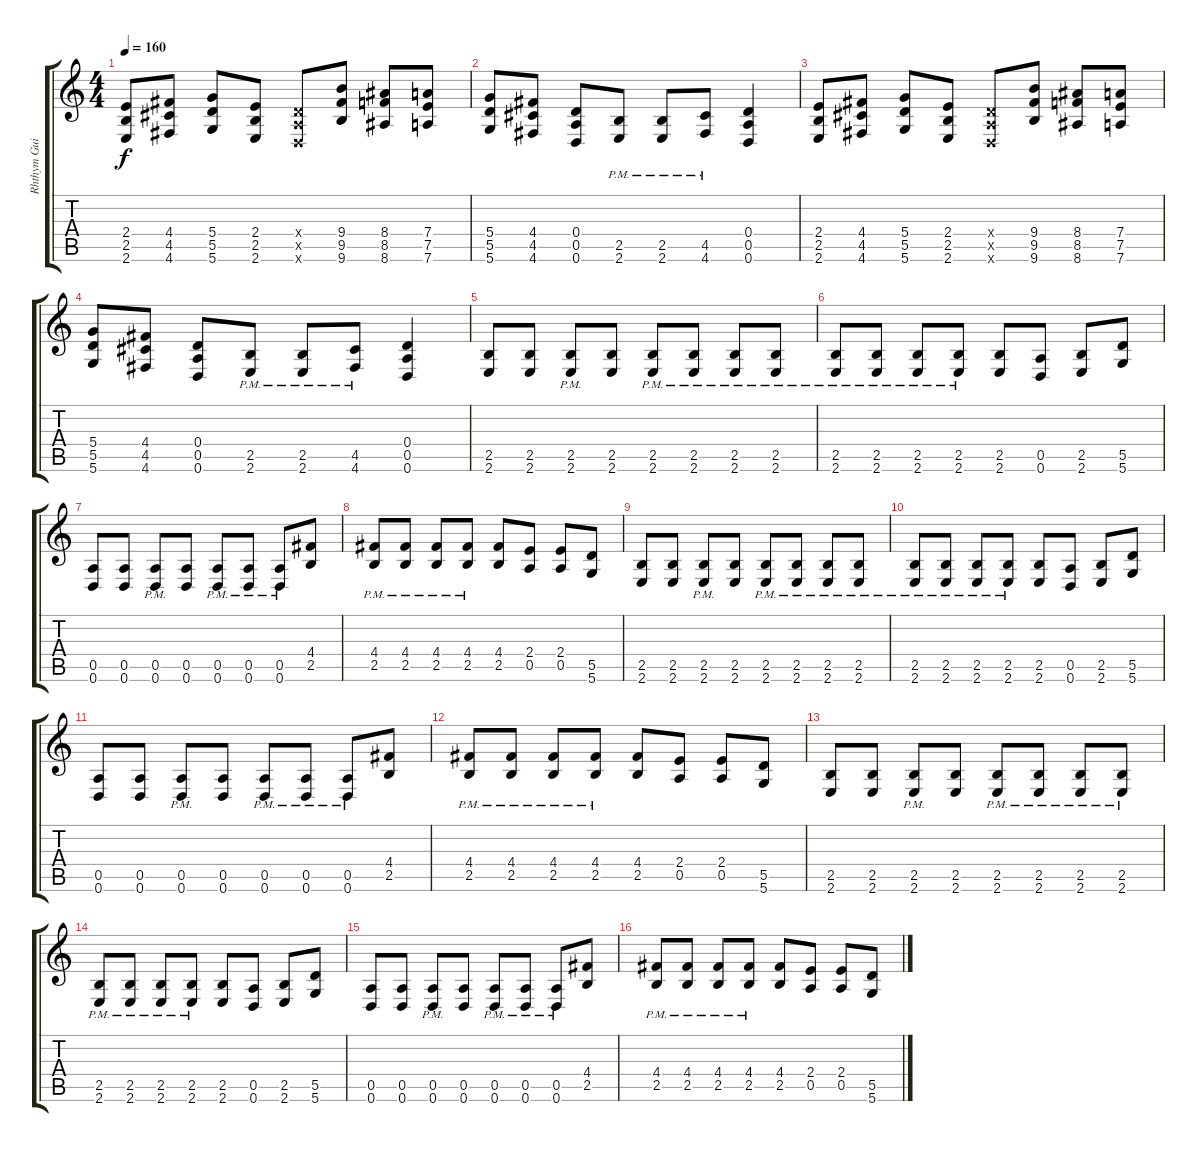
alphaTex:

\track ("Rhthym Guitar" "Rhthym Gui") {instrument distortionguitar}
\staff {score tabs}
\tuning (E4 B3 G3 D3 A2 D2) {hide}
\ts (4 4)
\tempo 160
\clef g2
\ks c
(2.4 2.5 2.6).8{dy f} (4.4 4.5 4.6).8 (5.4 5.5 5.6).8 (2.4 2.5 2.6).8 (0.4{x} 0.5{x} 0.6{x}).8 (9.4 9.5 9.6).8 (8.4 8.5 8.6).8 (7.4 7.5 7.6).8 |
(5.4 5.5 5.6).8 (4.4 4.5 4.6).8 (0.4 0.5 0.6).8 (2.5{pm} 2.6{pm}).8 (2.5{pm} 2.6{pm}).8 (4.5{pm} 4.6{pm}).8 (0.4 0.5 0.6).4 |
(2.4 2.5 2.6).8 (4.4 4.5 4.6).8 (5.4 5.5 5.6).8 (2.4 2.5 2.6).8 (0.4{x} 0.5{x} 0.6{x}).8 (9.4 9.5 9.6).8 (8.4 8.5 8.6).8 (7.4 7.5 7.6).8 |
(5.4 5.5 5.6).8 (4.4 4.5 4.6).8 (0.4 0.5 0.6).8 (2.5{pm} 2.6{pm}).8 (2.5{pm} 2.6{pm}).8 (4.5{pm} 4.6{pm}).8 (0.4 0.5 0.6).4 |
(2.5 2.6).8 (2.5 2.6).8 (2.5{pm} 2.6{pm}).8 (2.5 2.6).8 (2.5{pm} 2.6{pm}).8 (2.5{pm} 2.6{pm}).8 (2.5{pm} 2.6{pm}).8 (2.5{pm} 2.6{pm}).8 |
(2.5{pm} 2.6{pm}).8 (2.5{pm} 2.6{pm}).8 (2.5{pm} 2.6{pm}).8 (2.5{pm} 2.6{pm}).8 (2.5 2.6).8 (0.5 0.6).8 (2.5 2.6).8 (5.5 5.6).8 |
(0.5 0.6).8 (0.5 0.6).8 (0.5{pm} 0.6{pm}).8 (0.5 0.6).8 (0.5{pm} 0.6{pm}).8 (0.5{pm} 0.6{pm}).8 (0.5{pm} 0.6{pm}).8 (4.4 2.5).8 |
(4.4{pm} 2.5{pm}).8 (4.4{pm} 2.5{pm}).8 (4.4{pm} 2.5{pm}).8 (4.4{pm} 2.5{pm}).8 (4.4 2.5).8 (2.4 0.5).8 (2.4 0.5).8 (5.5 5.6).8 |
(2.5 2.6).8 (2.5 2.6).8 (2.5{pm} 2.6{pm}).8 (2.5 2.6).8 (2.5{pm} 2.6{pm}).8 (2.5{pm} 2.6{pm}).8 (2.5{pm} 2.6{pm}).8 (2.5{pm} 2.6{pm}).8 |
(2.5{pm} 2.6{pm}).8 (2.5{pm} 2.6{pm}).8 (2.5{pm} 2.6{pm}).8 (2.5{pm} 2.6{pm}).8 (2.5 2.6).8 (0.5 0.6).8 (2.5 2.6).8 (5.5 5.6).8 |
(0.5 0.6).8 (0.5 0.6).8 (0.5{pm} 0.6{pm}).8 (0.5 0.6).8 (0.5{pm} 0.6{pm}).8 (0.5{pm} 0.6{pm}).8 (0.5{pm} 0.6{pm}).8 (4.4 2.5).8 |
(4.4{pm} 2.5{pm}).8 (4.4{pm} 2.5{pm}).8 (4.4{pm} 2.5{pm}).8 (4.4{pm} 2.5{pm}).8 (4.4 2.5).8 (2.4 0.5).8 (2.4 0.5).8 (5.5 5.6).8 |
(2.5 2.6).8 (2.5 2.6).8 (2.5{pm} 2.6{pm}).8 (2.5 2.6).8 (2.5{pm} 2.6{pm}).8 (2.5{pm} 2.6{pm}).8 (2.5{pm} 2.6{pm}).8 (2.5{pm} 2.6{pm}).8 |
(2.5{pm} 2.6{pm}).8 (2.5{pm} 2.6{pm}).8 (2.5{pm} 2.6{pm}).8 (2.5{pm} 2.6{pm}).8 (2.5 2.6).8 (0.5 0.6).8 (2.5 2.6).8 (5.5 5.6).8 |
(0.5 0.6).8 (0.5 0.6).8 (0.5{pm} 0.6{pm}).8 (0.5 0.6).8 (0.5{pm} 0.6{pm}).8 (0.5{pm} 0.6{pm}).8 (0.5{pm} 0.6{pm}).8 (4.4 2.5).8 |
(4.4{pm} 2.5{pm}).8 (4.4{pm} 2.5{pm}).8 (4.4{pm} 2.5{pm}).8 (4.4{pm} 2.5{pm}).8 (4.4 2.5).8 (2.4 0.5).8 (2.4 0.5).8 (5.5 5.6).8
